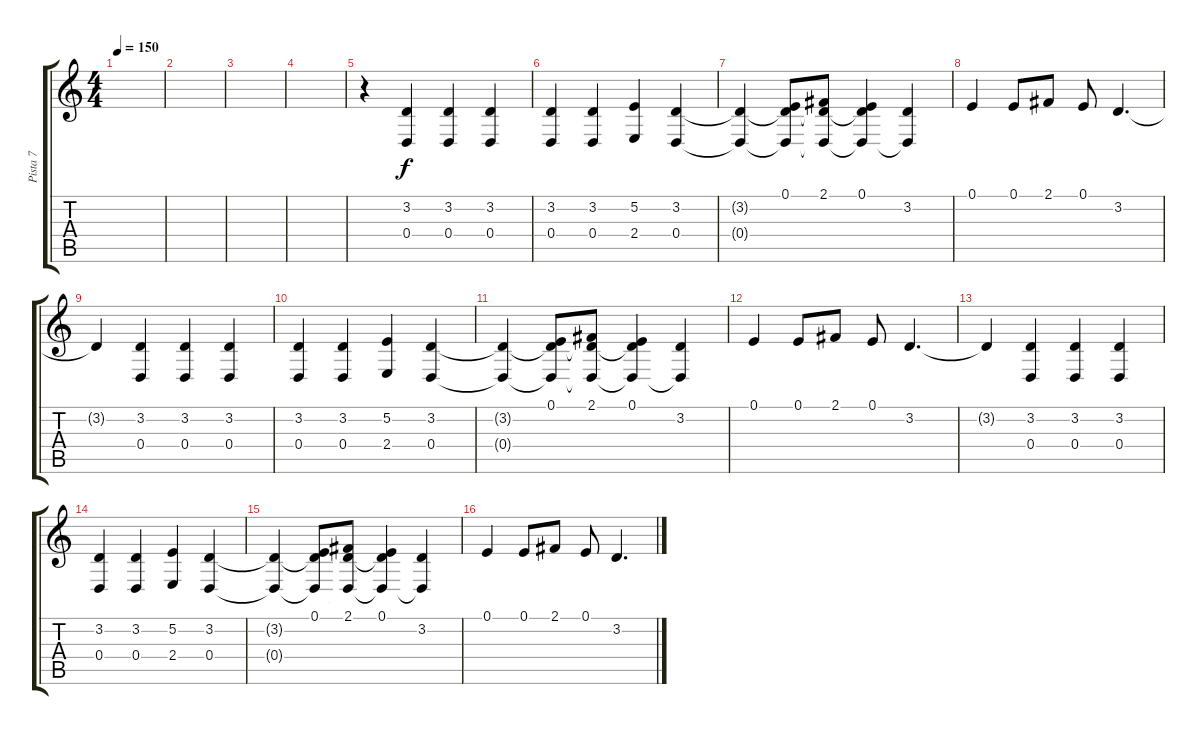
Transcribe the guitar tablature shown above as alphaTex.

\track ("Pista 7" "Pista 7") {instrument electricgrandpiano}
\staff {score tabs}
\tuning (E4 B3 G3 D3 A2 E2) {hide}
\ts (4 4)
\tempo 150
\clef g2
\ks c
|
|
|
|
r.4 (3.2 0.4).4 (3.2 0.4).4 (3.2 0.4).4 |
(3.2 0.4).4 (3.2 0.4).4 (5.2 2.4).4 (3.2 0.4).4 |
(3.2{t} 0.4{t}).4 (0.1 3.2{t} 0.4{t}).8 (2.1 3.2{t} 0.4{t}).8 (0.1 3.2{t} 0.4{t}).4 (3.2 0.4{t}).4 |
0.1.4 0.1.8 2.1.8 0.1.8 3.2.4{d} |
3.2{t}.4 (3.2 0.4).4 (3.2 0.4).4 (3.2 0.4).4 |
(3.2 0.4).4 (3.2 0.4).4 (5.2 2.4).4 (3.2 0.4).4 |
(3.2{t} 0.4{t}).4 (0.1 3.2{t} 0.4{t}).8 (2.1 3.2{t} 0.4{t}).8 (0.1 3.2{t} 0.4{t}).4 (3.2 0.4{t}).4 |
0.1.4 0.1.8 2.1.8 0.1.8 3.2.4{d} |
3.2{t}.4 (3.2 0.4).4 (3.2 0.4).4 (3.2 0.4).4 |
(3.2 0.4).4 (3.2 0.4).4 (5.2 2.4).4 (3.2 0.4).4 |
(3.2{t} 0.4{t}).4 (0.1 3.2{t} 0.4{t}).8 (2.1 3.2{t} 0.4{t}).8 (0.1 3.2{t} 0.4{t}).4 (3.2 0.4{t}).4 |
0.1.4 0.1.8 2.1.8 0.1.8 3.2.4{d}
